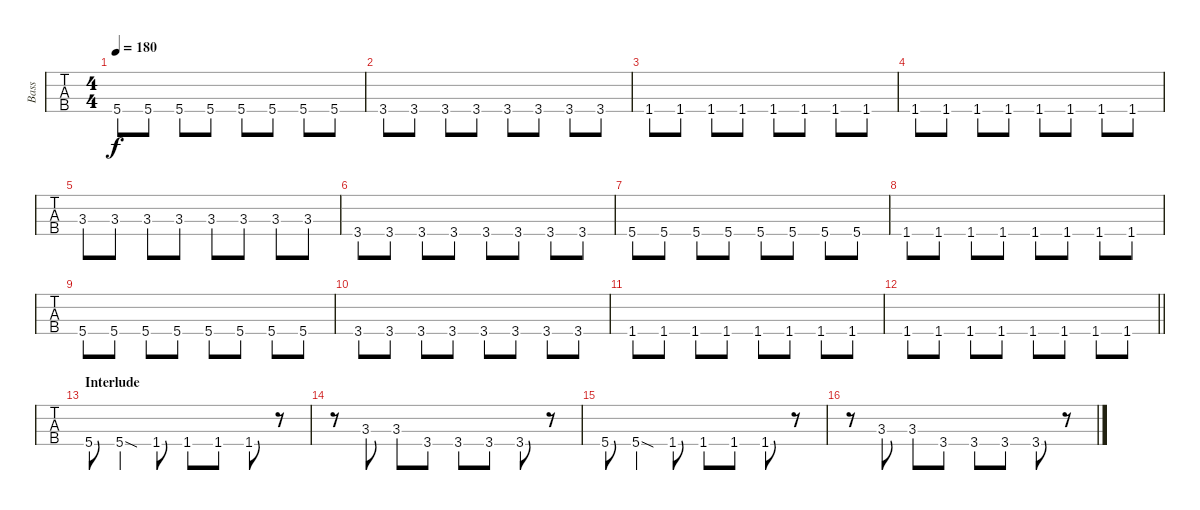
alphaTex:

\track ("Bass" "Bass") {instrument electricbassfinger}
\staff {tabs}
\tuning (G2 D2 A1 E1) {hide}
\ts (4 4)
\tempo 180
\clef f4
\ks c
5.4.8{dy f} 5.4.8 5.4.8 5.4.8 5.4.8 5.4.8 5.4.8 5.4.8 |
3.4.8 3.4.8 3.4.8 3.4.8 3.4.8 3.4.8 3.4.8 3.4.8 |
1.4.8 1.4.8 1.4.8 1.4.8 1.4.8 1.4.8 1.4.8 1.4.8 |
1.4.8 1.4.8 1.4.8 1.4.8 1.4.8 1.4.8 1.4.8 1.4.8 |
3.3.8 3.3.8 3.3.8 3.3.8 3.3.8 3.3.8 3.3.8 3.3.8 |
3.4.8 3.4.8 3.4.8 3.4.8 3.4.8 3.4.8 3.4.8 3.4.8 |
5.4.8 5.4.8 5.4.8 5.4.8 5.4.8 5.4.8 5.4.8 5.4.8 |
1.4.8 1.4.8 1.4.8 1.4.8 1.4.8 1.4.8 1.4.8 1.4.8 |
5.4.8 5.4.8 5.4.8 5.4.8 5.4.8 5.4.8 5.4.8 5.4.8 |
3.4.8 3.4.8 3.4.8 3.4.8 3.4.8 3.4.8 3.4.8 3.4.8 |
1.4.8 1.4.8 1.4.8 1.4.8 1.4.8 1.4.8 1.4.8 1.4.8 |
\barLineRight lightlight
1.4.8 1.4.8 1.4.8 1.4.8 1.4.8 1.4.8 1.4.8 1.4.8 |
\section ("" "Interlude")
5.4.8 5.4{sod}.4 1.4.8 1.4.8 1.4.8 1.4.8 r.8 |
r.8 3.3.8 3.3.8 3.4.8 3.4.8 3.4.8 3.4.8 r.8 |
5.4.8 5.4{sod}.4 1.4.8 1.4.8 1.4.8 1.4.8 r.8 |
r.8 3.3.8 3.3.8 3.4.8 3.4.8 3.4.8 3.4.8 r.8
